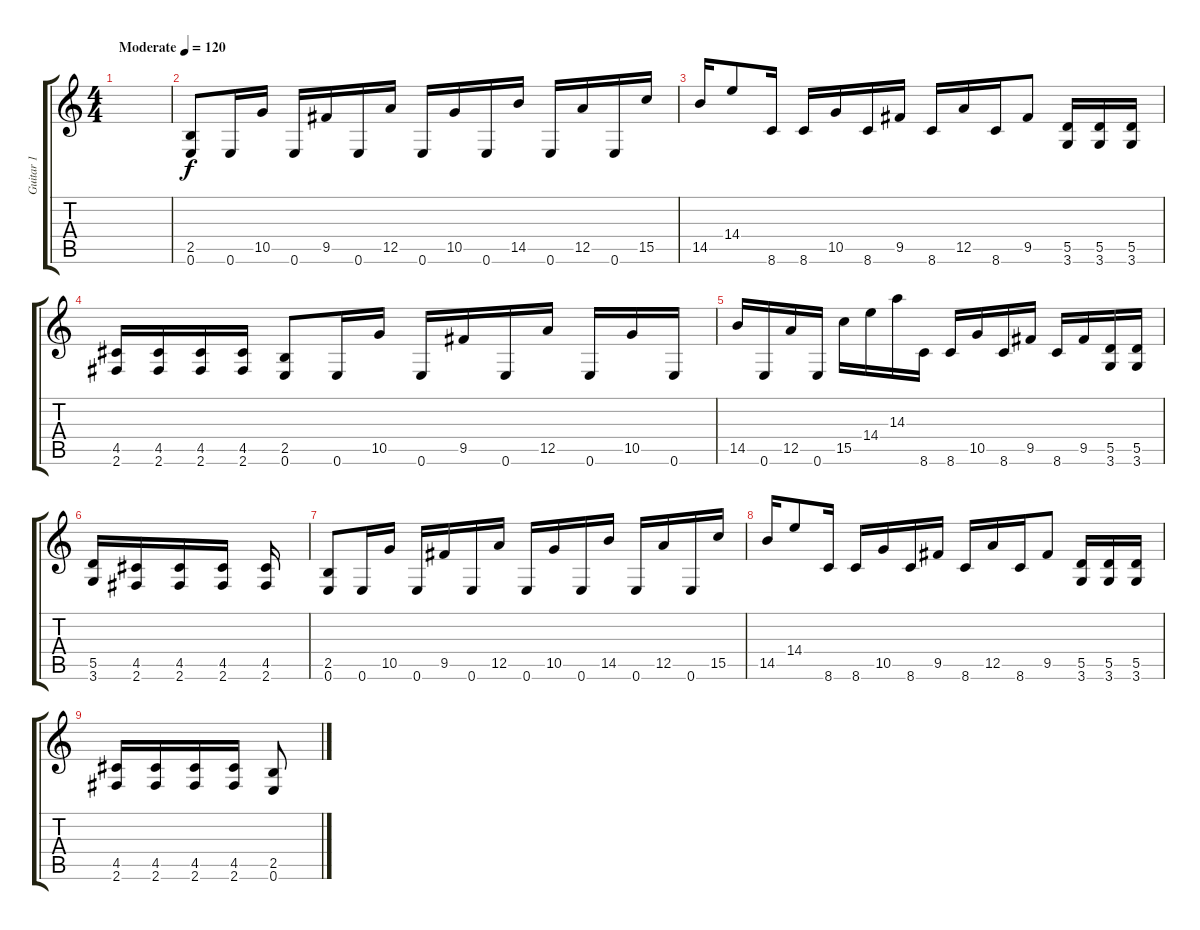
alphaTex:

\track ("Guitar 1" "Guitar 1") {instrument distortionguitar}
\staff {score tabs}
\tuning (E4 B3 G3 D3 A2 E2) {hide}
\ts (4 4)
\tempo (120 "Moderate")
\clef g2
\ks c
|
(2.5 0.6).8 0.6.16 10.5.16 0.6.16 9.5.16 0.6.16 12.5.16 0.6.16 10.5.16 0.6.16 14.5.16 0.6.16 12.5.16 0.6.16 15.5.16 |
14.5.16 14.4.8 8.6.16 8.6.16 10.5.16 8.6.16 9.5.16 8.6.16 12.5.16 8.6.16 9.5.8 (5.5 3.6).16 (5.5 3.6).16 (5.5 3.6).16 |
(4.5 2.6).16 (4.5 2.6).16 (4.5 2.6).16 (4.5 2.6).16 (2.5 0.6).8 0.6.16 10.5.16 0.6.16 9.5.16 0.6.16 12.5.16 0.6.16 10.5.16 0.6.16 |
14.5.16 0.6.16 12.5.16 0.6.16 15.5.16 14.4.16 14.3.16 8.6.16 8.6.16 10.5.16 8.6.16 9.5.16 8.6.16 9.5.16 (5.5 3.6).16 (5.5 3.6).16 |
(5.5 3.6).16 (4.5 2.6).16 (4.5 2.6).16 (4.5 2.6).16 (4.5 2.6).16 |
(2.5 0.6).8 0.6.16 10.5.16 0.6.16 9.5.16 0.6.16 12.5.16 0.6.16 10.5.16 0.6.16 14.5.16 0.6.16 12.5.16 0.6.16 15.5.16 |
14.5.16 14.4.8 8.6.16 8.6.16 10.5.16 8.6.16 9.5.16 8.6.16 12.5.16 8.6.16 9.5.8 (5.5 3.6).16 (5.5 3.6).16 (5.5 3.6).16 |
(4.5 2.6).16 (4.5 2.6).16 (4.5 2.6).16 (4.5 2.6).16 (2.5 0.6).8
